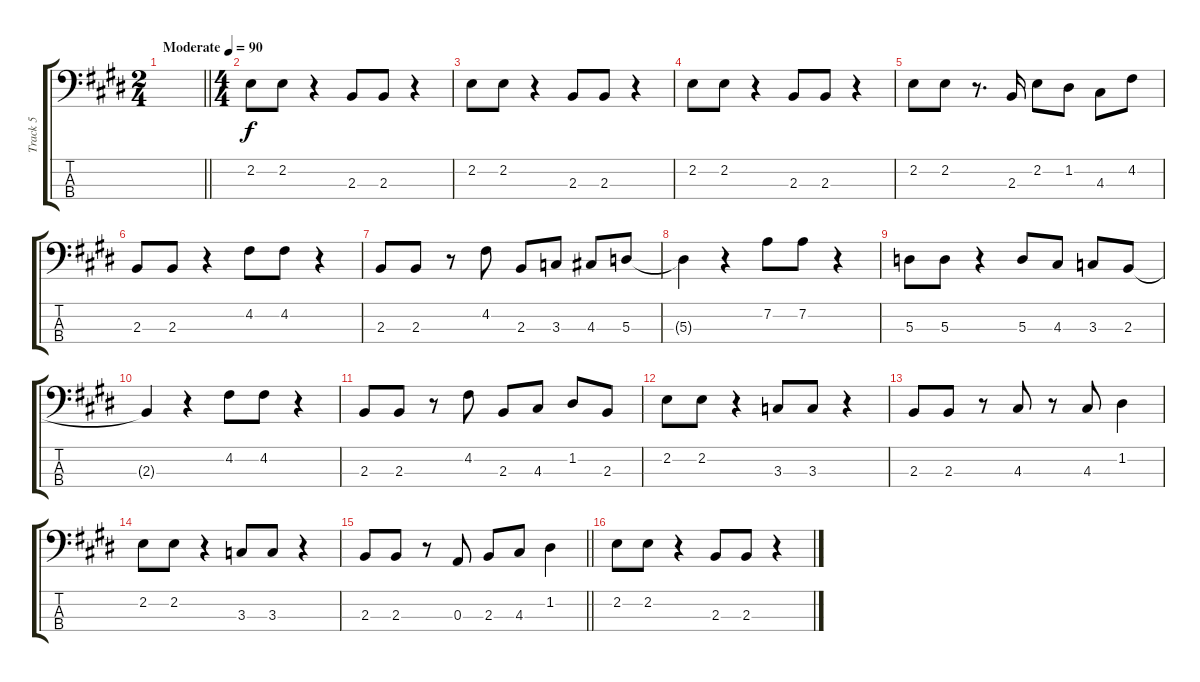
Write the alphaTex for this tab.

\track ("Track 5" "Track 5") {instrument electricbassfinger}
\staff {score tabs}
\tuning (G2 D2 A1 E1) {hide}
\ts (2 4)
\tempo (90 "Moderate")
\clef f4
\barLineRight lightlight
\ks e
|
\ts (4 4)
2.2.8 2.2.8 r.4 2.3.8 2.3.8 r.4 |
2.2.8 2.2.8 r.4 2.3.8 2.3.8 r.4 |
2.2.8 2.2.8 r.4 2.3.8 2.3.8 r.4 |
2.2.8 2.2.8 r.8{d} 2.3.16 2.2.8 1.2.8 4.3.8 4.2.8 |
2.3.8 2.3.8 r.4 4.2.8 4.2.8 r.4 |
2.3.8 2.3.8 r.8 4.2.8 2.3.8 3.3.8 4.3.8 5.3.8 |
5.3{t}.4 r.4 7.2.8 7.2.8 r.4 |
5.3.8 5.3.8 r.4 5.3.8 4.3.8 3.3.8 2.3.8 |
2.3{t}.4 r.4 4.2.8 4.2.8 r.4 |
2.3.8 2.3.8 r.8 4.2.8 2.3.8 4.3.8 1.2.8 2.3.8 |
2.2.8 2.2.8 r.4 3.3.8 3.3.8 r.4 |
2.3.8 2.3.8 r.8 4.3.8 r.8 4.3.8 1.2.4 |
2.2.8 2.2.8 r.4 3.3.8 3.3.8 r.4 |
\barLineRight lightlight
2.3.8 2.3.8 r.8 0.3.8 2.3.8 4.3.8 1.2.4 |
2.2.8 2.2.8 r.4 2.3.8 2.3.8 r.4
